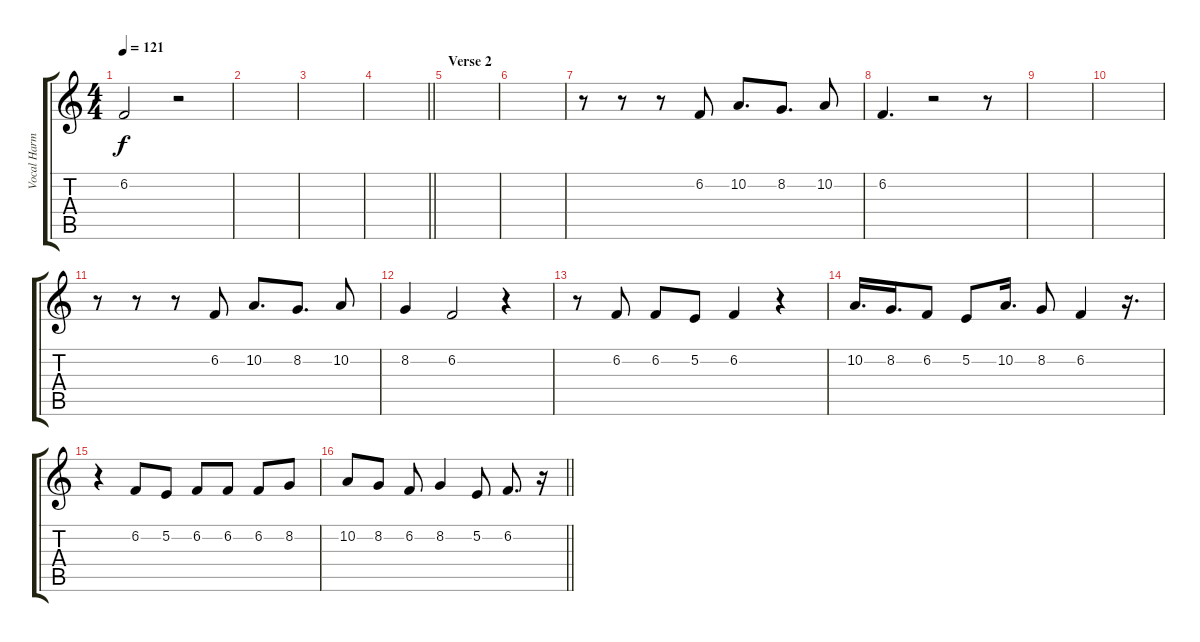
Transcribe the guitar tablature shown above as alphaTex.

\track ("Vocal Harmonie" "Vocal Harm") {instrument viola}
\staff {score tabs}
\tuning (E4 B3 G3 D3 A2 D2) {hide}
\ts (4 4)
\tempo 121
\clef g2
\ks c
6.2{t}.2{dy f} r.2 |
|
|
\barLineRight lightlight
|
\section ("" "Verse 2")
|
|
r.8 r.8 r.8 6.2.8 10.2.8{d} 8.2.8{d} 10.2.8 |
6.2.4{d} r.2 r.8 |
|
|
r.8 r.8 r.8 6.2.8 10.2.8{d} 8.2.8{d} 10.2.8 |
8.2.4 6.2.2 r.4 |
r.8{volume 9} 6.2.8 6.2.8 5.2.8 6.2.4 r.4 |
10.2.16{d} 8.2.16{d} 6.2.8 5.2.8 10.2.16{d} 8.2.8 6.2.4 r.16{d} |
r.4 6.2.8 5.2.8 6.2.8 6.2.8 6.2.8 8.2.8 |
\barLineRight lightlight
10.2.8 8.2.8 6.2.8 8.2.4 5.2.8 6.2.8{d} r.16
